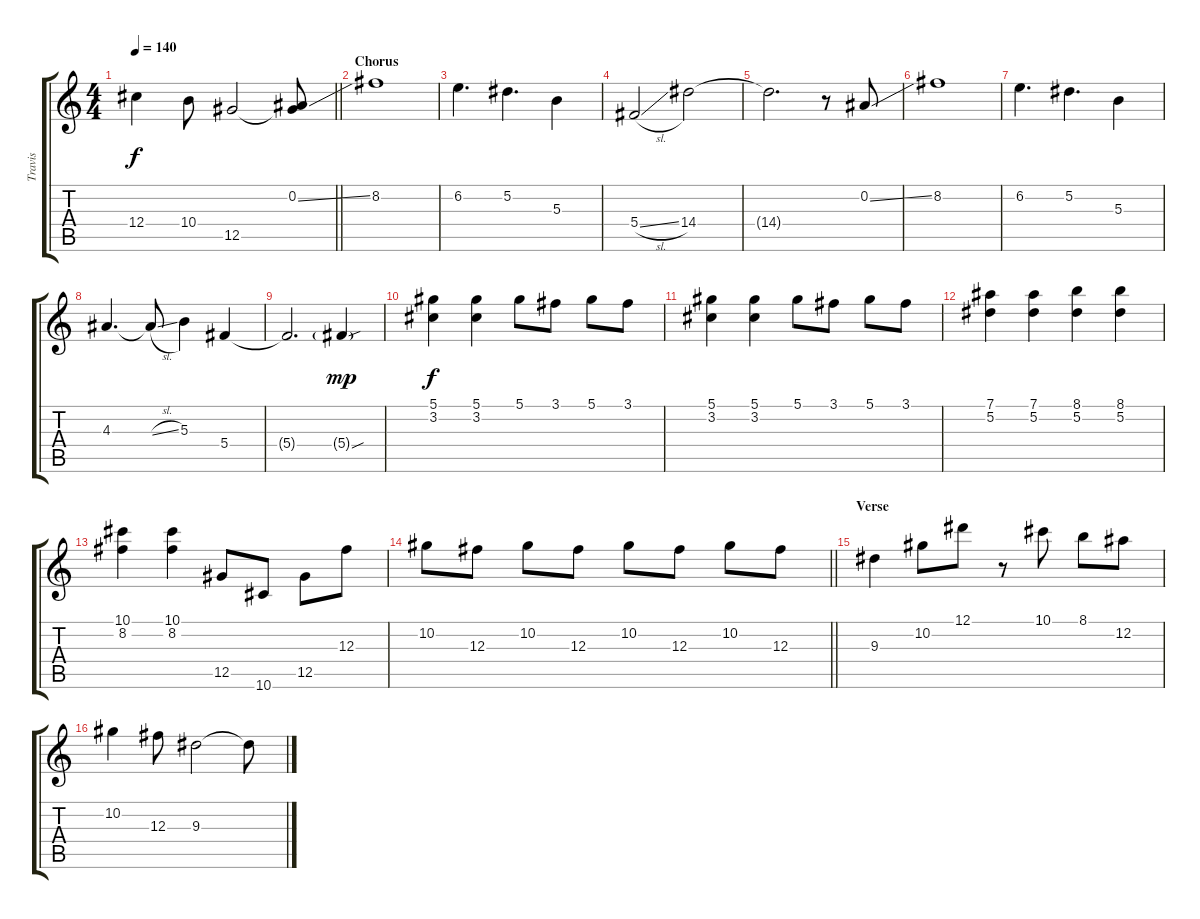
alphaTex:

\track ("Travis" "Travis") {instrument overdrivenguitar}
\staff {score tabs}
\tuning (Eb4 Bb3 Gb3 Db3 Ab2 Eb2) {hide}
\ts (4 4)
\tempo 140
\clef g2
\barLineRight lightlight
\ks c
12.4.4{dy f} 10.4.8 12.5.2 (0.2{ss} 12.5{t}).8 |
\section ("" "Chorus")
8.2.1{instrument overdrivenguitar} |
6.2.4{d} 5.2.4{d} 5.3.4 |
5.4{sl}.2 14.4.2 |
14.4{t}.2{d} r.8 0.2{ss}.8 |
8.2.1 |
6.2.4{d} 5.2.4{d} 5.3.4 |
4.3.4{d} 4.3{sl t}.8 5.3.4 5.4.4 |
5.4{t}.2{d} 5.4{sou g}.4{dy mp} |
(5.1 3.2).4{dy f} (5.1 3.2).4 5.1.8 3.1.8 5.1.8 3.1.8 |
(5.1 3.2).4 (5.1 3.2).4 5.1.8 3.1.8 5.1.8 3.1.8 |
(7.1 5.2).4 (7.1 5.2).4 (8.1 5.2).4 (8.1 5.2).4 |
(10.1 8.2).4 (10.1 8.2).4 12.5.8 10.6.8 12.5.8 12.3.8 |
\barLineRight lightlight
10.2.8 12.3.8 10.2.8 12.3.8 10.2.8 12.3.8 10.2.8 12.3.8 |
\section ("" "Verse")
9.3.4{instrument lead1square} 10.2.8 12.1.8 r.8 10.1.8 8.1.8 12.2.8 |
10.2.4 12.3.8 9.3.2 9.3{t}.8
